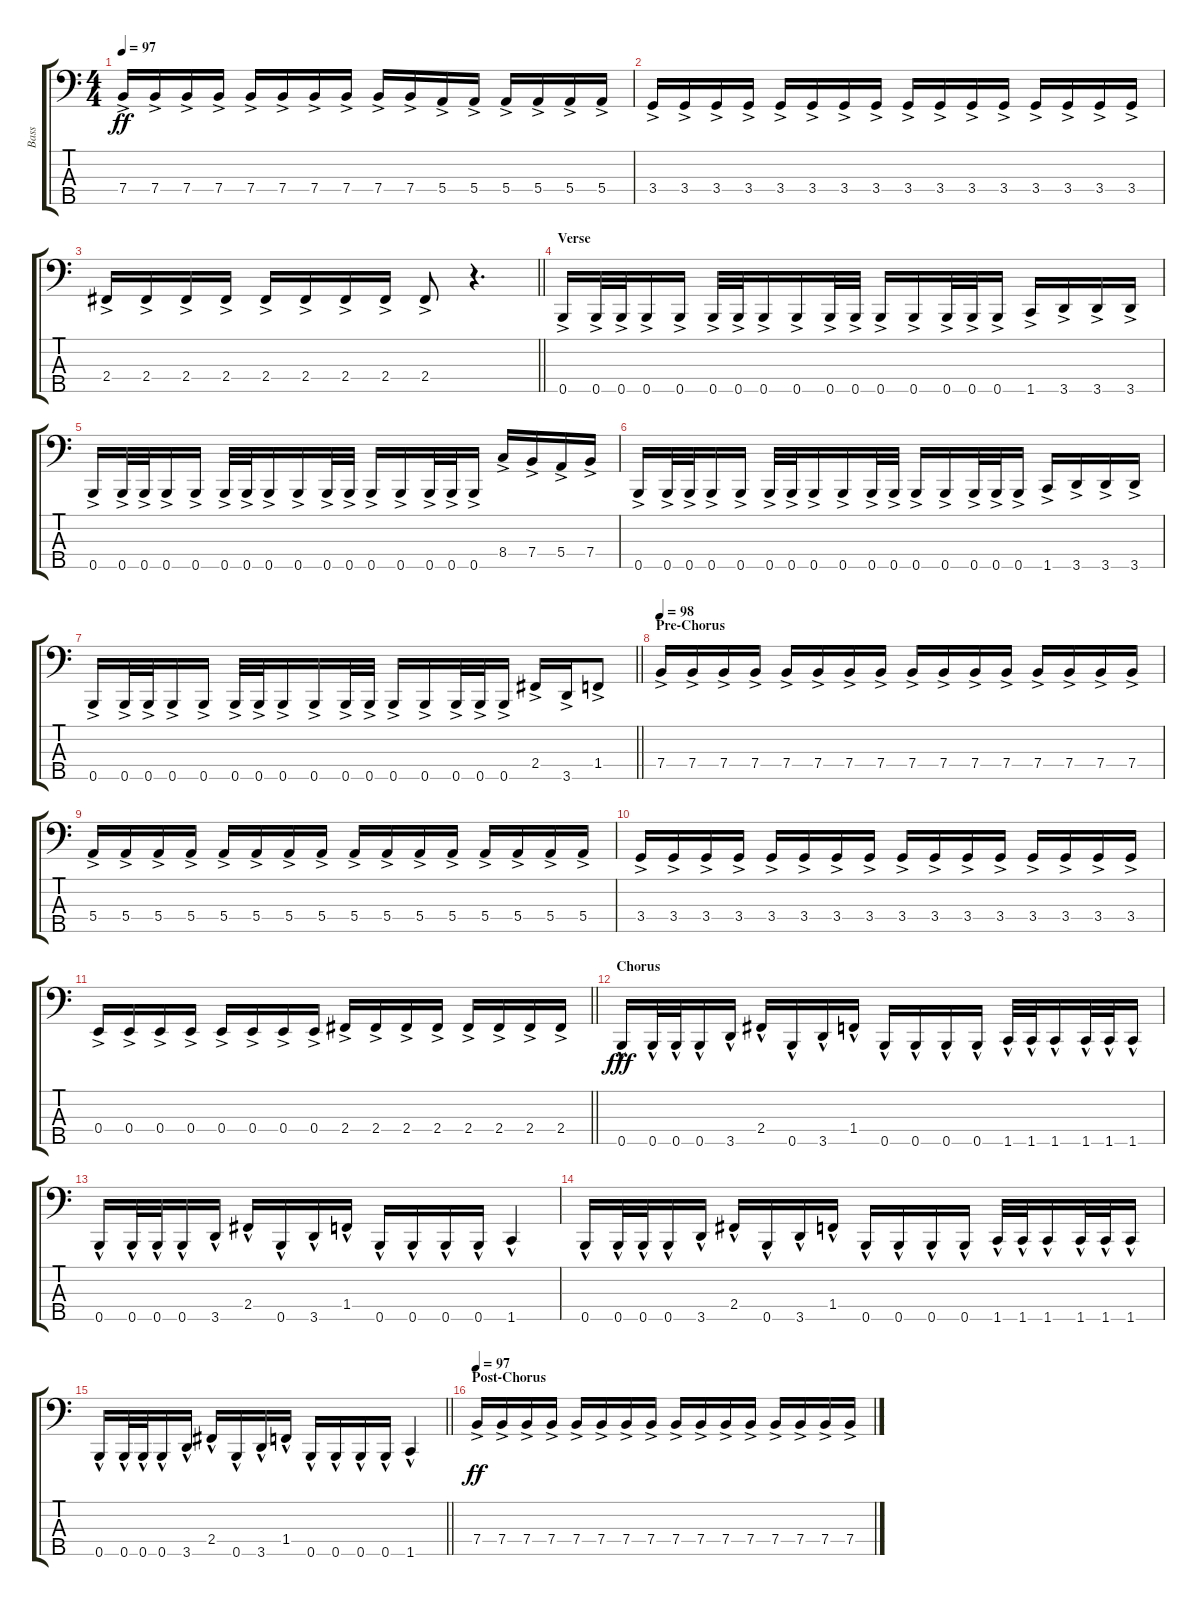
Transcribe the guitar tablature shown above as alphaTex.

\track ("Bass" "Bass") {instrument electricbassfinger}
\staff {score tabs}
\tuning (G2 D2 A1 E1 B0) {hide}
\ts (4 4)
\tempo 97
\clef f4
\ks c
7.4{ac}.16{dy ff} 7.4{ac}.16 7.4{ac}.16 7.4{ac}.16 7.4{ac}.16 7.4{ac}.16 7.4{ac}.16 7.4{ac}.16 7.4{ac}.16 7.4{ac}.16 5.4{ac}.16 5.4{ac}.16 5.4{ac}.16 5.4{ac}.16 5.4{ac}.16 5.4{ac}.16 |
3.4{ac}.16 3.4{ac}.16 3.4{ac}.16 3.4{ac}.16 3.4{ac}.16 3.4{ac}.16 3.4{ac}.16 3.4{ac}.16 3.4{ac}.16 3.4{ac}.16 3.4{ac}.16 3.4{ac}.16 3.4{ac}.16 3.4{ac}.16 3.4{ac}.16 3.4{ac}.16 |
\barLineRight lightlight
2.4{ac}.16 2.4{ac}.16 2.4{ac}.16 2.4{ac}.16 2.4{ac}.16 2.4{ac}.16 2.4{ac}.16 2.4{ac}.16 2.4{ac}.8 r.4{d} |
\section ("" "Verse")
0.5{ac}.16 0.5{ac}.32 0.5{ac}.32 0.5{ac}.16 0.5{ac}.16 0.5{ac}.32 0.5{ac}.32 0.5{ac}.16 0.5{ac}.16 0.5{ac}.32 0.5{ac}.32 0.5{ac}.16 0.5{ac}.16 0.5{ac}.32 0.5{ac}.32 0.5{ac}.16 1.5{ac}.16 3.5{ac}.16 3.5{ac}.16 3.5{ac}.16 |
0.5{ac}.16 0.5{ac}.32 0.5{ac}.32 0.5{ac}.16 0.5{ac}.16 0.5{ac}.32 0.5{ac}.32 0.5{ac}.16 0.5{ac}.16 0.5{ac}.32 0.5{ac}.32 0.5{ac}.16 0.5{ac}.16 0.5{ac}.32 0.5{ac}.32 0.5{ac}.16 8.4{ac}.16 7.4{ac}.16 5.4{ac}.16 7.4{ac}.16 |
0.5{ac}.16 0.5{ac}.32 0.5{ac}.32 0.5{ac}.16 0.5{ac}.16 0.5{ac}.32 0.5{ac}.32 0.5{ac}.16 0.5{ac}.16 0.5{ac}.32 0.5{ac}.32 0.5{ac}.16 0.5{ac}.16 0.5{ac}.32 0.5{ac}.32 0.5{ac}.16 1.5{ac}.16 3.5{ac}.16 3.5{ac}.16 3.5{ac}.16 |
\barLineRight lightlight
0.5{ac}.16 0.5{ac}.32 0.5{ac}.32 0.5{ac}.16 0.5{ac}.16 0.5{ac}.32 0.5{ac}.32 0.5{ac}.16 0.5{ac}.16 0.5{ac}.32 0.5{ac}.32 0.5{ac}.16 0.5{ac}.16 0.5{ac}.32 0.5{ac}.32 0.5{ac}.16 2.4{ac}.16 3.5{ac}.16 1.4{ac}.8 |
\section ("" "Pre-Chorus")
\tempo 98
7.4{ac}.16 7.4{ac}.16 7.4{ac}.16 7.4{ac}.16 7.4{ac}.16 7.4{ac}.16 7.4{ac}.16 7.4{ac}.16 7.4{ac}.16 7.4{ac}.16 7.4{ac}.16 7.4{ac}.16 7.4{ac}.16 7.4{ac}.16 7.4{ac}.16 7.4{ac}.16 |
5.4{ac}.16 5.4{ac}.16 5.4{ac}.16 5.4{ac}.16 5.4{ac}.16 5.4{ac}.16 5.4{ac}.16 5.4{ac}.16 5.4{ac}.16 5.4{ac}.16 5.4{ac}.16 5.4{ac}.16 5.4{ac}.16 5.4{ac}.16 5.4{ac}.16 5.4{ac}.16 |
3.4{ac}.16 3.4{ac}.16 3.4{ac}.16 3.4{ac}.16 3.4{ac}.16 3.4{ac}.16 3.4{ac}.16 3.4{ac}.16 3.4{ac}.16 3.4{ac}.16 3.4{ac}.16 3.4{ac}.16 3.4{ac}.16 3.4{ac}.16 3.4{ac}.16 3.4{ac}.16 |
\barLineRight lightlight
0.4{ac}.16 0.4{ac}.16 0.4{ac}.16 0.4{ac}.16 0.4{ac}.16 0.4{ac}.16 0.4{ac}.16 0.4{ac}.16 2.4{ac}.16 2.4{ac}.16 2.4{ac}.16 2.4{ac}.16 2.4{ac}.16 2.4{ac}.16 2.4{ac}.16 2.4{ac}.16 |
\section ("" "Chorus")
0.5{hac}.16{dy fff} 0.5{hac}.32 0.5{hac}.32 0.5{hac}.16 3.5{hac}.16 2.4{hac}.16 0.5{hac}.16 3.5{hac}.16 1.4{hac}.16 0.5{hac}.16 0.5{hac}.16 0.5{hac}.16 0.5{hac}.16 1.5{hac}.32 1.5{hac}.32 1.5{hac}.16 1.5{hac}.32 1.5{hac}.32 1.5{hac}.16 |
0.5{hac}.16 0.5{hac}.32 0.5{hac}.32 0.5{hac}.16 3.5{hac}.16 2.4{hac}.16 0.5{hac}.16 3.5{hac}.16 1.4{hac}.16 0.5{hac}.16 0.5{hac}.16 0.5{hac}.16 0.5{hac}.16 1.5{hac}.4 |
0.5{hac}.16 0.5{hac}.32 0.5{hac}.32 0.5{hac}.16 3.5{hac}.16 2.4{hac}.16 0.5{hac}.16 3.5{hac}.16 1.4{hac}.16 0.5{hac}.16 0.5{hac}.16 0.5{hac}.16 0.5{hac}.16 1.5{hac}.32 1.5{hac}.32 1.5{hac}.16 1.5{hac}.32 1.5{hac}.32 1.5{hac}.16 |
\barLineRight lightlight
0.5{hac}.16 0.5{hac}.32 0.5{hac}.32 0.5{hac}.16 3.5{hac}.16 2.4{hac}.16 0.5{hac}.16 3.5{hac}.16 1.4{hac}.16 0.5{hac}.16 0.5{hac}.16 0.5{hac}.16 0.5{hac}.16 1.5{hac}.4 |
\section ("" "Post-Chorus")
\tempo 97
7.4{ac}.16{dy ff} 7.4{ac}.16 7.4{ac}.16 7.4{ac}.16 7.4{ac}.16 7.4{ac}.16 7.4{ac}.16 7.4{ac}.16 7.4{ac}.16 7.4{ac}.16 7.4{ac}.16 7.4{ac}.16 7.4{ac}.16 7.4{ac}.16 7.4{ac}.16 7.4{ac}.16
